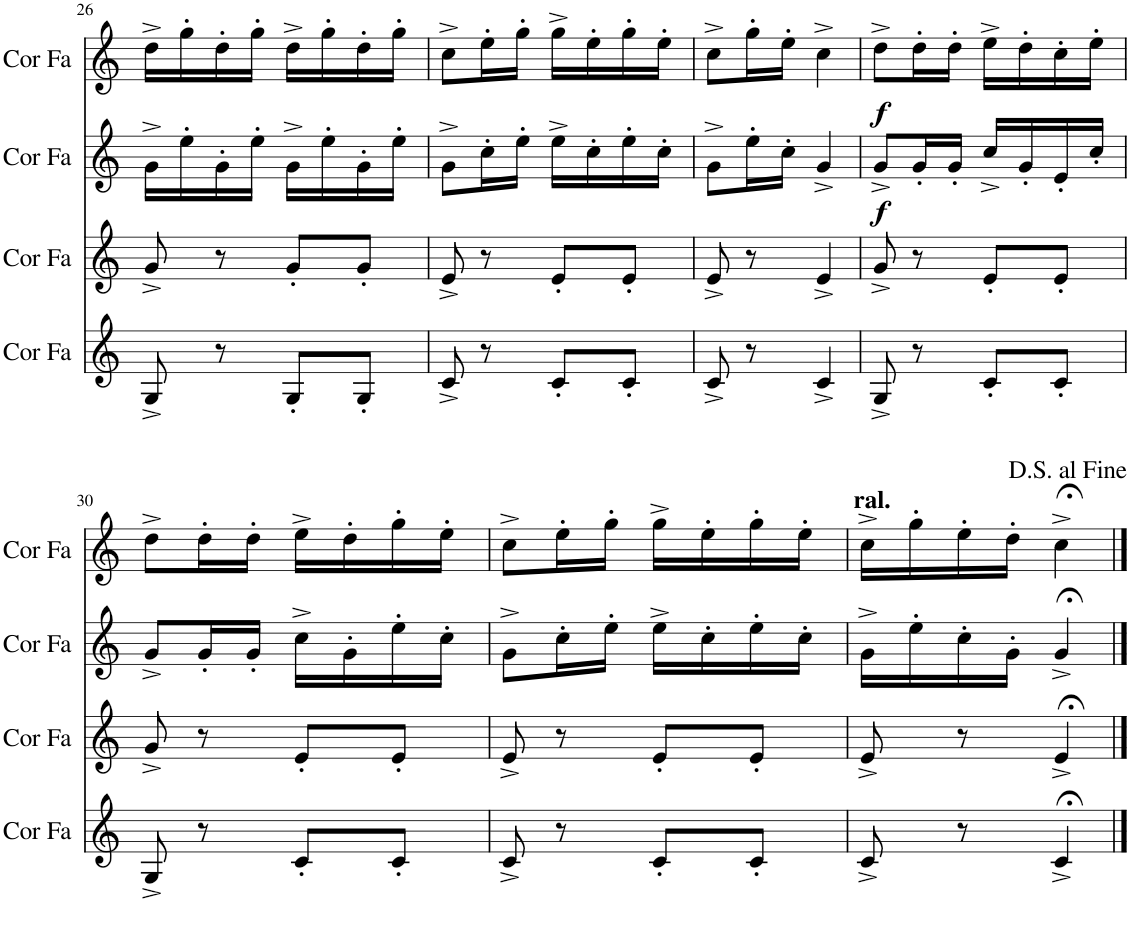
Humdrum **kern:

**kern	**kern	**kern	**dynam	**kern	**dynam
*part4	*part3	*part2	*part2	*part1	*part1
*staff4	*staff3	*staff2	*staff2	*staff1	*staff1
*I"Cor en Fa	*I"Cor en Fa	*I"Cor en Fa	*	*I"Cor en Fa	*
*I'Cor Fa	*I'Cor Fa	*I'Cor Fa	*	*I'Cor Fa	*
!!LO:PB:g=z
*clefG2	*clefG2	*clefG2	*	*clefG2	*
*Trd4c7	*Trd4c7	*Trd4c7	*	*Trd4c7	*
*k[]	*k[]	*k[]	*	*k[]	*
*M2/4	*M2/4	*M2/4	*	*M2/4	*
=26	=26	=26	=26	=26	=26
8G^/	8g^/	16g^\LL	.	16dd^\LL	.
.	.	16ee'\	.	16gg'\	.
8r	8r	16g'\	.	16dd'\	.
.	.	16ee'\JJ	.	16gg'\JJ	.
8G'/L	8g'/L	16g^\LL	.	16dd^\LL	.
.	.	16ee'\	.	16gg'\	.
8G'/J	8g'/J	16g'\	.	16dd'\	.
.	.	16ee'\JJ	.	16gg'\JJ	.
=27	=27	=27	=27	=27	=27
8c^/	8e^/	8g^\L	.	8cc^\L	.
8r	8r	16cc'\L	.	16ee'\L	.
.	.	16ee'\JJ	.	16gg'\JJ	.
8c'/L	8e'/L	16ee^\LL	.	16gg^\LL	.
.	.	16cc'\	.	16ee'\	.
8c'/J	8e'/J	16ee'\	.	16gg'\	.
.	.	16cc'\JJ	.	16ee'\JJ	.
=28	=28	=28	=28	=28	=28
8c^/	8e^/	8g^\L	.	8cc^\L	.
8r	8r	16ee'\L	.	16gg'\L	.
.	.	16cc'\JJ	.	16ee'\JJ	.
4c^/	4e^/	4g^/	.	4cc^\	.
=29	=29	=29	=29	=29	=29
!	!	!	!LO:DY:b	!	!LO:DY:b
8G^/	8g^/	8g^/L	f	8dd^\L	f
8r	8r	16g'/L	.	16dd'\L	.
.	.	16g'/JJ	.	16dd'\JJ	.
8c'/L	8e'/L	16cc^/LL	.	16ee^\LL	.
.	.	16g'/	.	16dd'\	.
8c'/J	8e'/J	16e'/	.	16cc'\	.
.	.	16cc'/JJ	.	16ee'\JJ	.
!!LO:LB:g=z
=30	=30	=30	=30	=30	=30
8G^/	8g^/	8g^/L	.	8dd^\L	.
8r	8r	16g'/L	.	16dd'\L	.
.	.	16g'/JJ	.	16dd'\JJ	.
8c'/L	8e'/L	16cc^\LL	.	16ee^\LL	.
.	.	16g'\	.	16dd'\	.
8c'/J	8e'/J	16ee'\	.	16gg'\	.
.	.	16cc'\JJ	.	16ee'\JJ	.
=31	=31	=31	=31	=31	=31
8c^/	8e^/	8g^\L	.	8cc^\L	.
8r	8r	16cc'\L	.	16ee'\L	.
.	.	16ee'\JJ	.	16gg'\JJ	.
8c'/L	8e'/L	16ee^\LL	.	16gg^\LL	.
.	.	16cc'\	.	16ee'\	.
8c'/J	8e'/J	16ee'\	.	16gg'\	.
.	.	16cc'\JJ	.	16ee'\JJ	.
=32	=32	=32	=32	=32	=32
!	!	!	!	!LO:TX:a:B:t=ral.	!
8c^/	8e^/	16g^\LL	.	16cc^\LL	.
.	.	16ee'\	.	16gg'\	.
8r	8r	16cc'\	.	16ee'\	.
.	.	16g'\JJ	.	16dd'\JJ	.
4c;<^/	4e;<^/	4g;<^/	.	4cc;<^\	.
==	==	==	==	==	==
*-	*-	*-	*-	*-	*-
